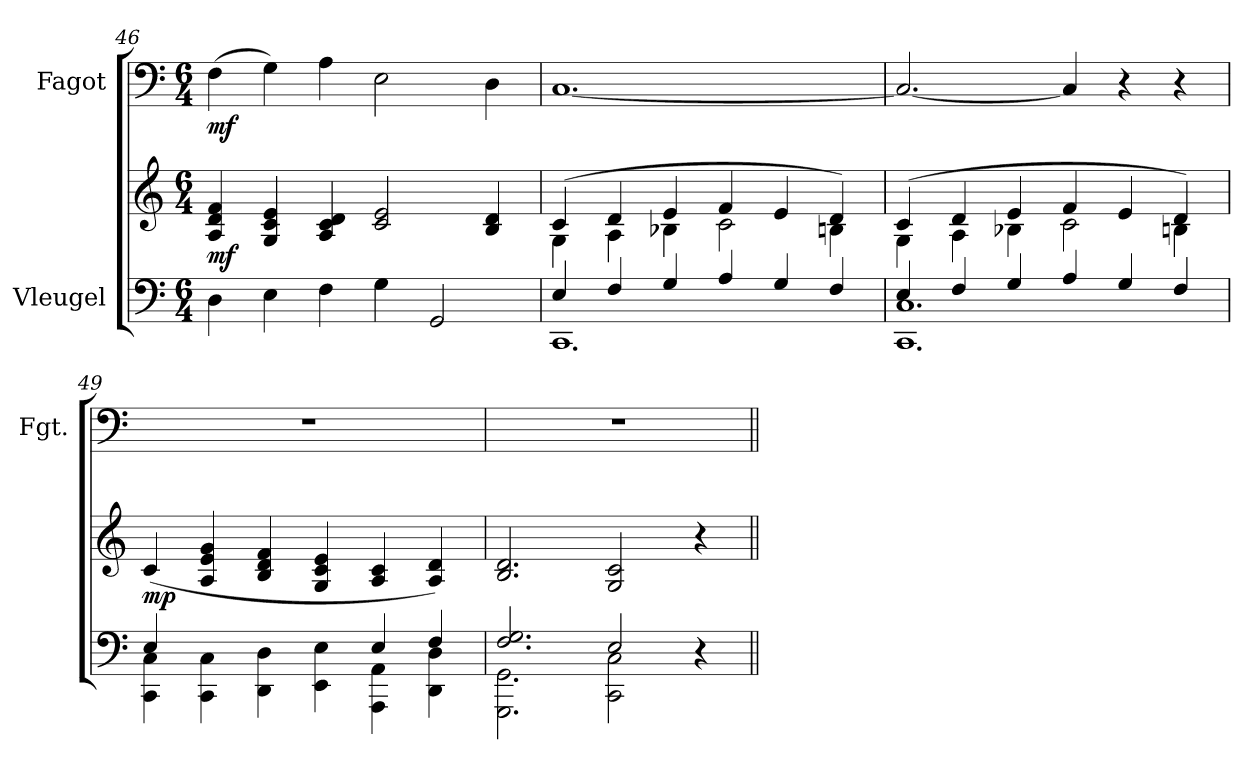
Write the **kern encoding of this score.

**kern	**kern	**dynam	**kern	**dynam
*part2	*part2	*part2	*part1	*part1
*staff3	*staff2	*staff2/3	*staff1	*staff1
*I"Vleugel	*	*	*I"Fagot	*
*	*	*	*I'Fgt.	*
!!LO:LB:g=z
*clefF4	*clefG2	*	*clefF4	*
*k[]	*k[]	*	*k[]	*
*M6/4	*M6/4	*	*M6/4	*
=46	=46	=46	=46	=46
!	!	!LO:DY:b	!	!LO:DY:b
4D\	4A/ 4d/ 4f/	mf	(4F\	mf
4E\	4G/ 4c/ 4e/	.	4G\)	.
4F\	4A/ 4c/ 4d/	.	4A\	.
4G\	2c/ 2e/	.	2E\	.
2GG/	.	.	.	.
.	4B/ 4d/	.	4D\	.
=47	=47	=47	=47	=47
*^	*^	*	*	*
4E/	1.CC	(>4c/	4G\	.	[1.C	.
4F/	.	4d/	4A\	.	.	.
4G/	.	4e/	4B-X\	.	.	.
4A/	.	4f/	2c\	.	.	.
4G/	.	4e/	.	.	.	.
4F/	.	4d/)	4Bn\	.	.	.
=48	=48	=48	=48	=48	=48	=48
4E/	1.CC 1.C	(>4c/	4G\	.	2.C/_	.
4F/	.	4d/	4A\	.	.	.
4G/	.	4e/	4B-X\	.	.	.
4A/	.	4f/	2c\	.	4C/]	.
4G/	.	4e/	.	.	4r	.
4F/	.	4d/)	4Bn\	.	4r	.
=49	=49	=49	=49	=49	=49	=49
!	!	!	!	!LO:DY:b	!	!
*	*	*v	*v	*	*	*
4E/	4CC\ 4C\	(>4c/	mp	1.r	.
4ryy	4CC\ 4C\	4A/ 4e/ 4g/	.	.	.
4ryy	4DD\ 4D\	4B/ 4d/ 4f/	.	.	.
4ryy	4EE\ 4E\	4G/ 4c/ 4e/	.	.	.
4E/	4AAA\ 4AA\	4A/ 4c/	.	.	.
4F/	4DD\ 4D\	4A/ 4d/)	.	.	.
=50	=50	=50	=50	=50	=50
2.F/ 2.G/	2.GGG\ 2.GG\	2.B/ 2.d/	.	1.r	.
2E/	2CC\ 2C\	2G/ 2c/	.	.	.
4r	4ryy	4r	.	.	.
*v	*v	*	*	*	*
=||	=||	=||	=||	=||
*-	*-	*-	*-	*-
